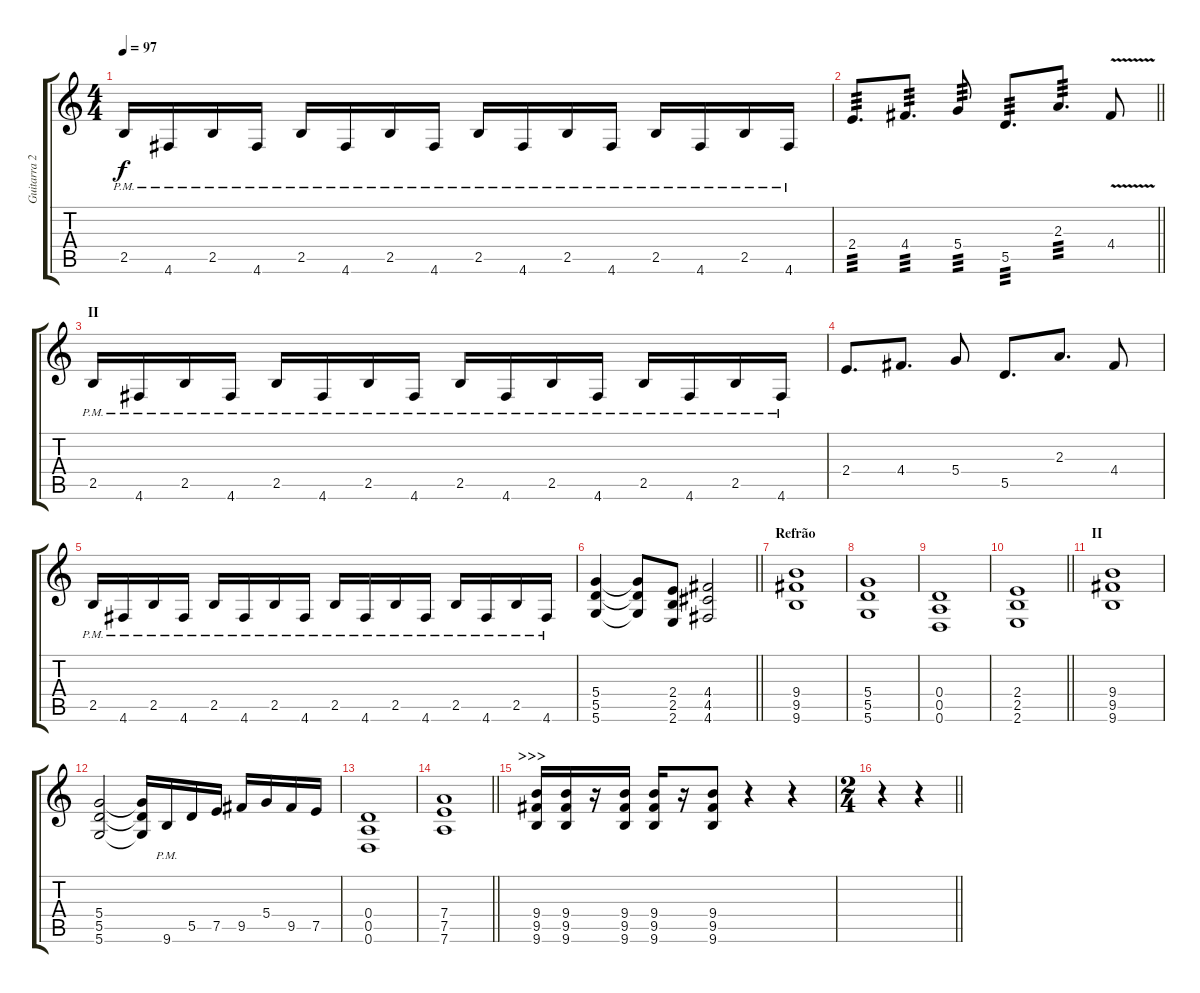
\track ("Guitarra 2" "Guitarra 2") {instrument distortionguitar}
\staff {score tabs}
\tuning (E4 B3 G3 D3 A2 D2) {hide}
\ts (4 4)
\tempo 97
\clef g2
\ks c
2.5{pm}.16{dy f} 4.6{pm}.16 2.5{pm}.16 4.6{pm}.16 2.5{pm}.16 4.6{pm}.16 2.5{pm}.16 4.6{pm}.16 2.5{pm}.16 4.6{pm}.16 2.5{pm}.16 4.6{pm}.16 2.5{pm}.16 4.6{pm}.16 2.5{pm}.16 4.6{pm}.16 |
\barLineRight lightlight
2.4.8{d tp 3} 4.4.8{d tp 3} 5.4.8{tp 3} 5.5.8{d tp 3} 2.3.8{d tp 3} 4.4{v}.8 |
\section ("" "II")
2.5{pm}.16 4.6{pm}.16 2.5{pm}.16 4.6{pm}.16 2.5{pm}.16 4.6{pm}.16 2.5{pm}.16 4.6{pm}.16 2.5{pm}.16 4.6{pm}.16 2.5{pm}.16 4.6{pm}.16 2.5{pm}.16 4.6{pm}.16 2.5{pm}.16 4.6{pm}.16 |
2.4.8{d} 4.4.8{d} 5.4.8 5.5.8{d} 2.3.8{d} 4.4.8 |
2.5{pm}.16 4.6{pm}.16 2.5{pm}.16 4.6{pm}.16 2.5{pm}.16 4.6{pm}.16 2.5{pm}.16 4.6{pm}.16 2.5{pm}.16 4.6{pm}.16 2.5{pm}.16 4.6{pm}.16 2.5{pm}.16 4.6{pm}.16 2.5{pm}.16 4.6{pm}.16 |
\barLineRight lightlight
(5.4 5.5 5.6).4 (5.4{t} 5.5{t} 5.6{t}).8 (2.4 2.5 2.6).8 (4.4 4.5 4.6).2 |
\section ("" "Refrão")
(9.4 9.5 9.6).1 |
(5.4 5.5 5.6).1 |
(0.4 0.5 0.6).1 |
\barLineRight lightlight
(2.4 2.5 2.6).1 |
\section ("" "II")
(9.4 9.5 9.6).1 |
(5.4 5.5 5.6).2 (5.4{t} 5.5{t} 5.6{t}).16 9.6{pm}.16 5.5.16 7.5.16 9.5.16 5.4.16 9.5.16 7.5.16 |
(0.4 0.5 0.6).1 |
\barLineRight lightlight
(7.4 7.5 7.6).1 |
\section ("" ">>>")
(9.4 9.5 9.6).16 (9.4 9.5 9.6).16 r.16 (9.4 9.5 9.6).16 (9.4 9.5 9.6).16 r.16 (9.4 9.5 9.6).8 r.4 r.4 |
\ts (2 4)
\barLineRight lightlight
r.4 r.4
